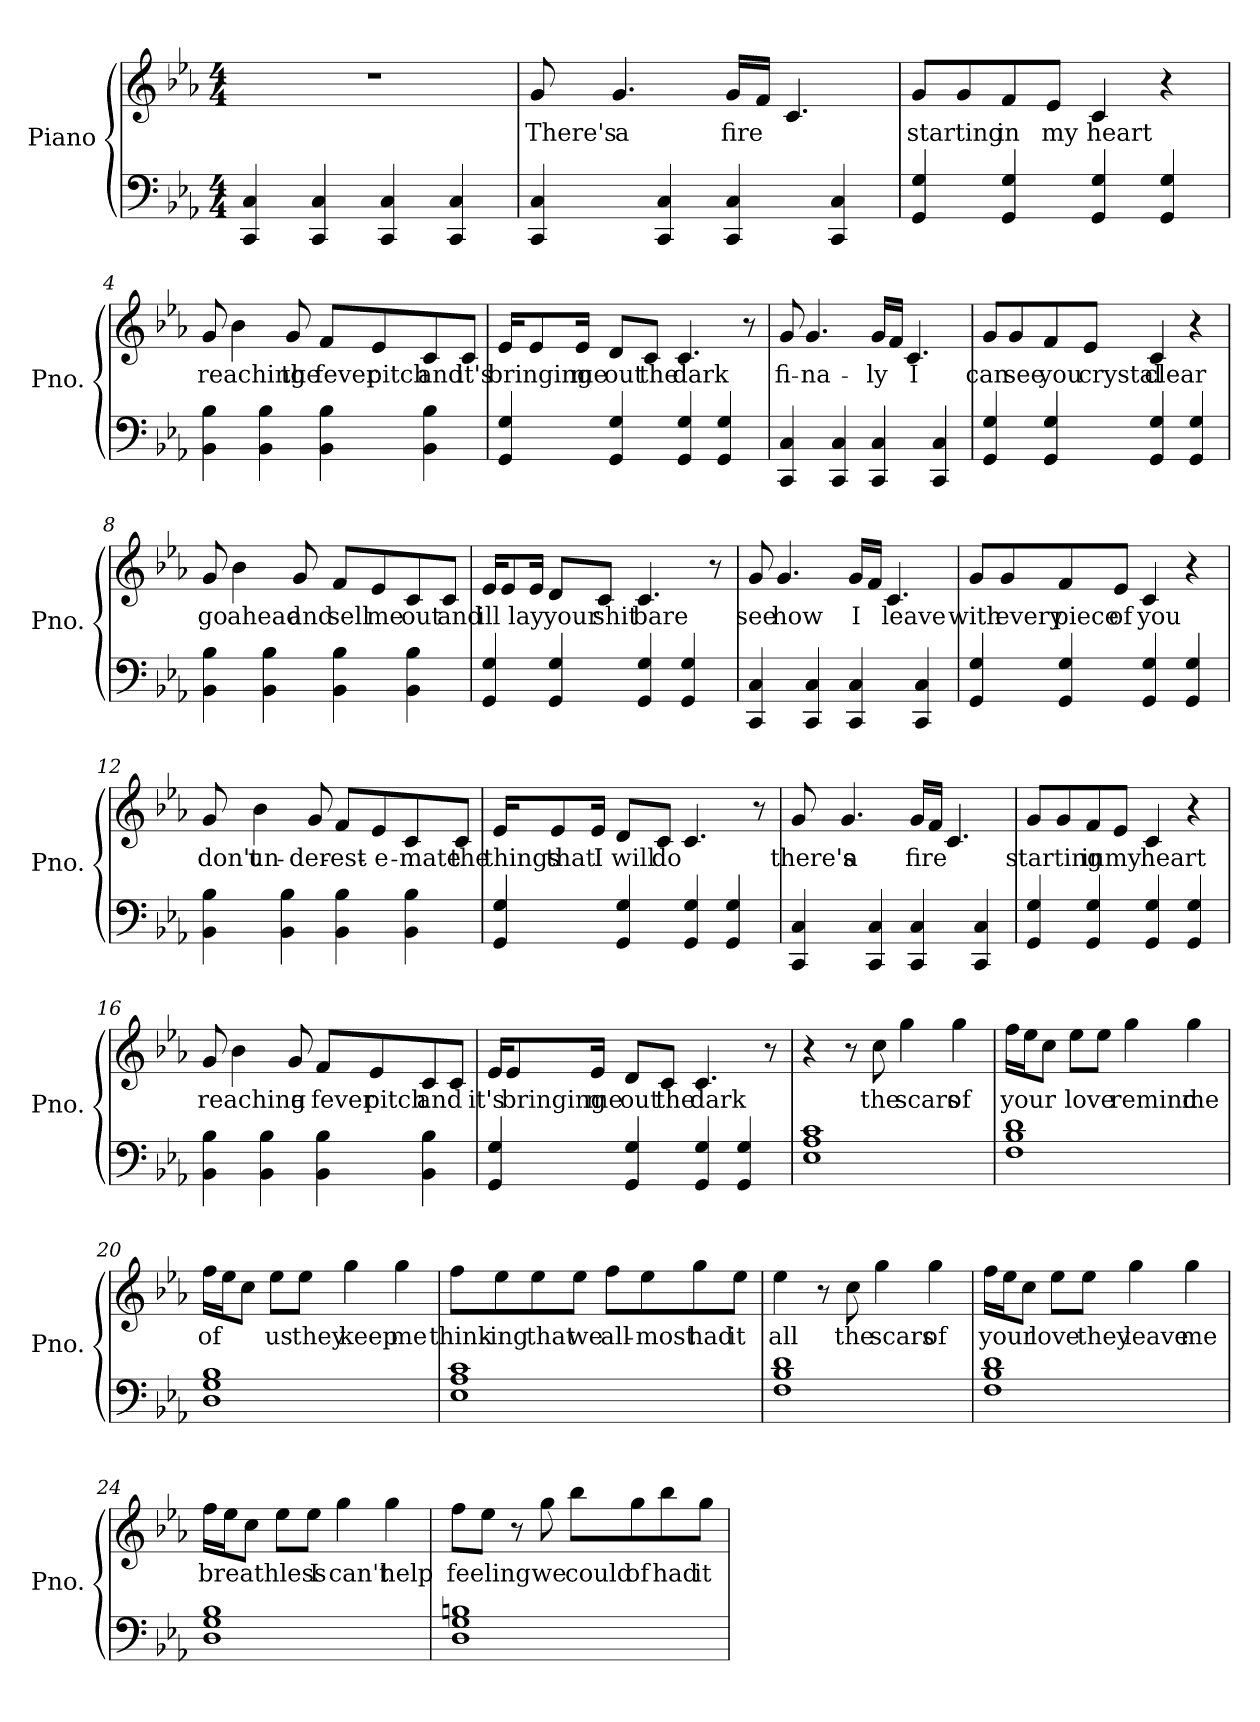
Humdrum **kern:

**kern	**kern	**text
*part1	*part1	*part1
*staff2	*staff1	*staff1
*I"Piano	*	*
*I'Pno.	*	*
*clefF4	*clefG2	*
*k[b-e-a-]	*k[b-e-a-]	*
*M4/4	*M4/4	*
*MM105	*MM105	*
=1	=1	=1
4CC/ 4C/	1r	.
4CC/ 4C/	.	.
4CC/ 4C/	.	.
4CC/ 4C/	.	.
=2	=2	=2
!	!	!LO:LY:b
4CC/ 4C/	8g/	There's
!	!	!LO:LY:b
.	4.g/	a
4CC/ 4C/	.	.
!	!	!LO:LY:b
4CC/ 4C/	16g/LL	fire
.	16f/JJ	.
.	4.c/	.
4CC/ 4C/	.	.
=3	=3	=3
!	!	!LO:LY:b
4GG/ 4G/	8g/L	starting
.	8g/	.
!	!	!LO:LY:b
4GG/ 4G/	8f/	in
!	!	!LO:LY:b
.	8e-/J	my
!	!	!LO:LY:b
4GG/ 4G/	4c/	heart
4GG/ 4G/	4r	.
!!LO:LB:g=z
=4	=4	=4
!	!	!LO:LY:b
4BB-\ 4B-\	8g/	reaching
.	4b-\	.
4BB-\ 4B-\	.	.
!	!	!LO:LY:b
.	8g/	the
!	!	!LO:LY:b
4BB-\ 4B-\	8f/L	fever
!	!	!LO:LY:b
.	8e-/	pitch
!	!	!LO:LY:b
4BB-\ 4B-\	8c/	and
!	!	!LO:LY:b
.	8c/J	it's
=5	=5	=5
!	!	!LO:LY:b
4GG/ 4G/	16e-/KL	bringing
.	8e-/	.
!	!	!LO:LY:b
.	16e-/Jk	me
!	!	!LO:LY:b
4GG/ 4G/	8d/L	out
!	!	!LO:LY:b
.	8c/J	the
!	!	!LO:LY:b
4GG/ 4G/	4.c/	dark
4GG/ 4G/	.	.
.	8r	.
=6	=6	=6
!	!	!LO:LY:b
4CC/ 4C/	8g/	fi-
!	!	!LO:LY:b
.	4.g/	-na-
4CC/ 4C/	.	.
!	!	!LO:LY:b
4CC/ 4C/	16g/LL	-ly
.	16f/JJ	.
!	!	!LO:LY:b
.	4.c/	I
4CC/ 4C/	.	.
!!LO:LB:g=z
=7	=7	=7
!	!	!LO:LY:b
4GG/ 4G/	8g/L	can
!	!	!LO:LY:b
.	8g/	see
!	!	!LO:LY:b
4GG/ 4G/	8f/	you
!	!	!LO:LY:b
.	8e-/J	crystal
!	!	!LO:LY:b
4GG/ 4G/	4c/	clear
4GG/ 4G/	4r	.
=8	=8	=8
!	!	!LO:LY:b
4BB-\ 4B-\	8g/	go
!	!	!LO:LY:b
.	4b-\	ahead
4BB-\ 4B-\	.	.
!	!	!LO:LY:b
.	8g/	and
!	!	!LO:LY:b
4BB-\ 4B-\	8f/L	sell
!	!	!LO:LY:b
.	8e-/	me
!	!	!LO:LY:b
4BB-\ 4B-\	8c/	out
!	!	!LO:LY:b
.	8c/J	and
=9	=9	=9
!	!	!LO:LY:b
4GG/ 4G/	16e-/KL	ill
.	8e-/	.
!	!	!LO:LY:b
.	16e-/Jk	lay
!	!	!LO:LY:b
4GG/ 4G/	8d/L	your
!	!	!LO:LY:b
.	8c/J	shit
!	!	!LO:LY:b
4GG/ 4G/	4.c/	bare
4GG/ 4G/	.	.
.	8r	.
!!LO:LB:g=z
=10	=10	=10
!	!	!LO:LY:b
4CC/ 4C/	8g/	see
!	!	!LO:LY:b
.	4.g/	how
4CC/ 4C/	.	.
!	!	!LO:LY:b
4CC/ 4C/	16g/LL	I
.	16f/JJ	.
!	!	!LO:LY:b
.	4.c/	leave
4CC/ 4C/	.	.
=11	=11	=11
!	!	!LO:LY:b
4GG/ 4G/	8g/L	with
!	!	!LO:LY:b
.	8g/	every
!	!	!LO:LY:b
4GG/ 4G/	8f/	piece
!	!	!LO:LY:b
.	8e-/J	of
!	!	!LO:LY:b
4GG/ 4G/	4c/	you
4GG/ 4G/	4r	.
=12	=12	=12
!	!	!LO:LY:b
4BB-\ 4B-\	8g/	don't
!	!	!LO:LY:b
.	4b-\	un-
4BB-\ 4B-\	.	.
!	!	!LO:LY:b
.	8g/	-der-
!	!	!LO:LY:b
4BB-\ 4B-\	8f/L	-est-
!	!	!LO:LY:b
.	8e-/	-e-
!	!	!LO:LY:b
4BB-\ 4B-\	8c/	-mate
!	!	!LO:LY:b
.	8c/J	the
!!LO:LB:g=z
=13	=13	=13
!	!	!LO:LY:b
4GG/ 4G/	16e-/KL	things
!	!	!LO:LY:b
.	8e-/	that
!	!	!LO:LY:b
.	16e-/Jk	I
!	!	!LO:LY:b
4GG/ 4G/	8d/L	will
!	!	!LO:LY:b
.	8c/J	do
4GG/ 4G/	4.c/	.
4GG/ 4G/	.	.
.	8r	.
=14	=14	=14
!	!	!LO:LY:b
4CC/ 4C/	8g/	there's
!	!	!LO:LY:b
.	4.g/	a
4CC/ 4C/	.	.
!	!	!LO:LY:b
4CC/ 4C/	16g/LL	fire
.	16f/JJ	.
.	4.c/	.
4CC/ 4C/	.	.
=15	=15	=15
!	!	!LO:LY:b
4GG/ 4G/	8g/L	starting
.	8g/	.
!	!	!LO:LY:b
4GG/ 4G/	8f/	in
!	!	!LO:LY:b
.	8e-/J	my
!	!	!LO:LY:b
4GG/ 4G/	4c/	heart
4GG/ 4G/	4r	.
!!LO:PB:g=z
=16	=16	=16
!	!	!LO:LY:b
4BB-\ 4B-\	8g/	reaching
.	4b-\	.
4BB-\ 4B-\	.	.
!	!	!LO:LY:b
.	8g/	a
!	!	!LO:LY:b
4BB-\ 4B-\	8f/L	fever
!	!	!LO:LY:b
.	8e-/	pitch
!	!	!LO:LY:b
4BB-\ 4B-\	8c/	and
.	8c/J	.
=17	=17	=17
!	!	!LO:LY:b
4GG/ 4G/	16e-/KL	it's
!	!	!LO:LY:b
.	8e-/	bringing
!	!	!LO:LY:b
.	16e-/Jk	me
!	!	!LO:LY:b
4GG/ 4G/	8d/L	out
!	!	!LO:LY:b
.	8c/J	the
!	!	!LO:LY:b
4GG/ 4G/	4.c/	dark
4GG/ 4G/	.	.
.	8r	.
=18	=18	=18
1E- 1A- 1c	4r	.
.	8r	.
!	!	!LO:LY:b
.	8cc\	the
!	!	!LO:LY:b
.	4gg\	scars
!	!	!LO:LY:b
.	4gg\	of
!!LO:LB:g=z
=19	=19	=19
!	!	!LO:LY:b
1F 1B- 1d	16ff\LL	your
.	16ee-\J	.
.	8cc\J	.
!	!	!LO:LY:b
.	8ee-\L	love
.	8ee-\J	.
!	!	!LO:LY:b
.	4gg\	remind
!	!	!LO:LY:b
.	4gg\	me
=20	=20	=20
!	!	!LO:LY:b
1D 1G 1B-	16ff\LL	of
.	16ee-\J	.
.	8cc\J	.
!	!	!LO:LY:b
.	8ee-\L	us
!	!	!LO:LY:b
.	8ee-\J	they
!	!	!LO:LY:b
.	4gg\	keep
!	!	!LO:LY:b
.	4gg\	me
=21	=21	=21
!	!	!LO:LY:b
1E- 1A- 1c	8ff\L	think-
!	!	!LO:LY:b
.	8ee-\	-ing
!	!	!LO:LY:b
.	8ee-\	that
!	!	!LO:LY:b
.	8ee-\J	we
!	!	!LO:LY:b
.	8ff\L	all-
!	!	!LO:LY:b
.	8ee-\	-most
!	!	!LO:LY:b
.	8gg\	had
!	!	!LO:LY:b
.	8ee-\J	it
!!LO:LB:g=z
=22	=22	=22
!	!	!LO:LY:b
1F 1B- 1d	4ee-\	all
.	8r	.
!	!	!LO:LY:b
.	8cc\	the
!	!	!LO:LY:b
.	4gg\	scars
!	!	!LO:LY:b
.	4gg\	of
=23	=23	=23
!	!	!LO:LY:b
1F 1B- 1d	16ff\LL	your
.	16ee-\J	.
.	8cc\J	.
!	!	!LO:LY:b
.	8ee-\L	love
!	!	!LO:LY:b
.	8ee-\J	they
!	!	!LO:LY:b
.	4gg\	leave
!	!	!LO:LY:b
.	4gg\	me
=24	=24	=24
!	!	!LO:LY:b
1D 1G 1B-	16ff\LL	breathless
.	16ee-\J	.
.	8cc\J	.
.	8ee-\L	.
!	!	!LO:LY:b
.	8ee-\J	I
!	!	!LO:LY:b
.	4gg\	can't
!	!	!LO:LY:b
.	4gg\	help
!!LO:LB:g=z
=25	=25	=25
!	!	!LO:LY:b
1D 1G 1Bn	8ff\L	feeling
.	8ee-\J	.
.	8r	.
!	!	!LO:LY:b
.	8gg\	we
!	!	!LO:LY:b
.	8bb-\L	could
!	!	!LO:LY:b
.	8gg\	of
!	!	!LO:LY:b
.	8bb-\	had
!	!	!LO:LY:b
.	8gg\J	it
=	=	=
*-	*-	*-
